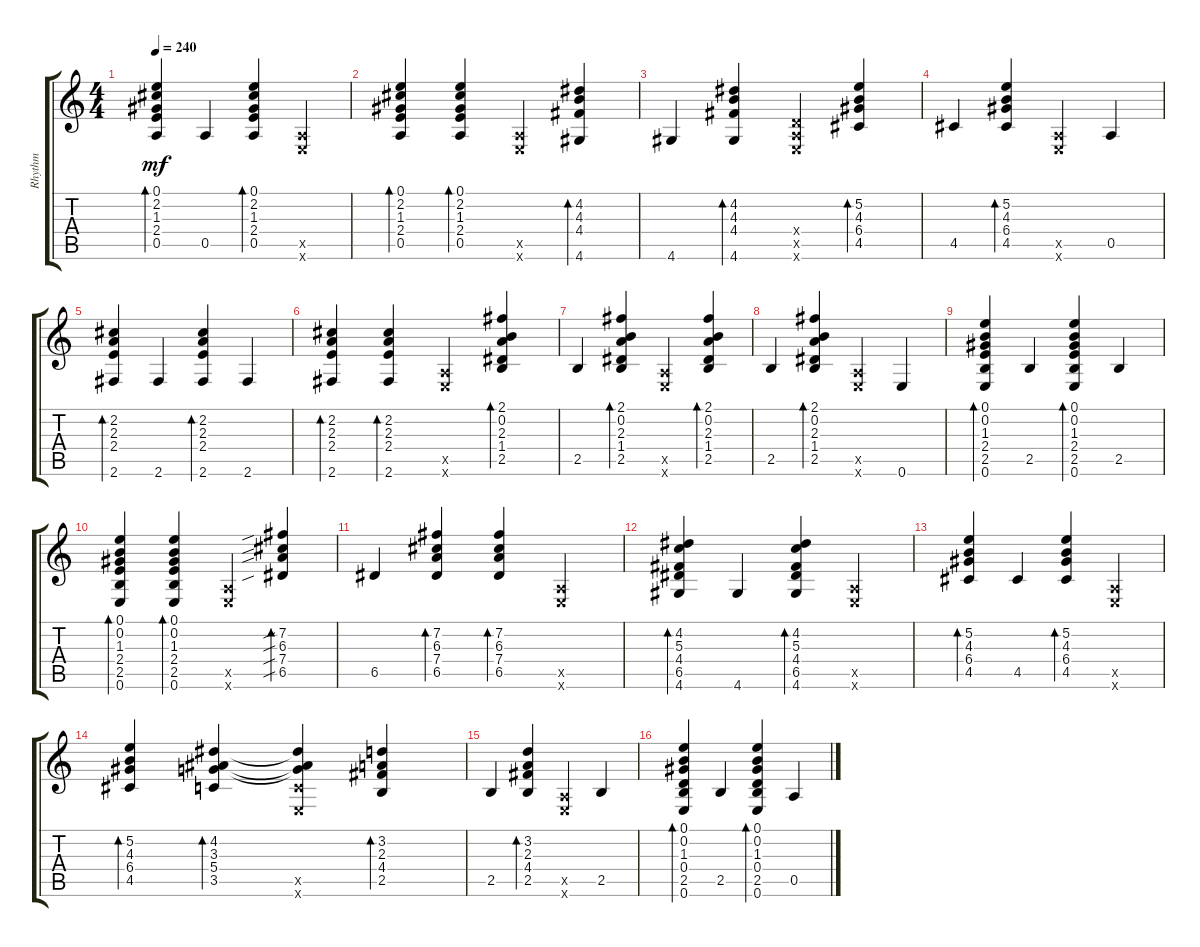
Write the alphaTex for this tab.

\track ("Rhythm" "Rhythm") {instrument acousticguitarsteel}
\staff {score tabs}
\tuning (E4 B3 G3 D3 A2 E2) {hide}
\ts (4 4)
\tempo 240
\clef g2
\ks c
(0.1 2.2 1.3 2.4 0.5).4{bd 60 dy mf} 0.5.4 (0.1 2.2 1.3 2.4 0.5).4{bd 60} (0.5{x} 0.6{x}).4 |
(0.1 2.2 1.3 2.4 0.5).4{bd 60} (0.1 2.2 1.3 2.4 0.5).4{bd 60} (0.5{x} 0.6{x}).4 (4.2 4.3 4.4 4.6).4{bd 60} |
4.6.4 (4.2 4.3 4.4 4.6).4{bd 60} (0.4{x} 0.5{x} 0.6{x}).4 (5.2 4.3 6.4 4.5).4{bd 60} |
4.5.4 (5.2 4.3 6.4 4.5).4{bd 60} (0.5{x} 0.6{x}).4 0.5.4 |
(2.2 2.3 2.4 2.6).4{bd 60} 2.6.4 (2.2 2.3 2.4 2.6).4{bd 60} 2.6.4 |
(2.2 2.3 2.4 2.6).4{bd 60} (2.2 2.3 2.4 2.6).4{bd 60} (0.5{x} 0.6{x}).4 (2.1 0.2 2.3 1.4 2.5).4{bd 60} |
2.5.4 (2.1 0.2 2.3 1.4 2.5).4{bd 60} (0.5{x} 0.6{x}).4 (2.1 0.2 2.3 1.4 2.5).4{bd 60} |
2.5.4 (2.1 0.2 2.3 1.4 2.5).4{bd 60} (0.5{x} 0.6{x}).4 0.6.4 |
(0.1 0.2 1.3 2.4 2.5 0.6).4{bd 60} 2.5.4 (0.1 0.2 1.3 2.4 2.5 0.6).4{bd 60} 2.5.4 |
(0.1 0.2 1.3 2.4 2.5 0.6).4{bd 60} (0.1 0.2 1.3 2.4 2.5 0.6).4{bd 60} (0.5{x} 0.6{x}).4 (7.2{sib} 6.3{sib} 7.4{sib} 6.5{sib}).4{bd 60} |
6.5.4 (7.2 6.3 7.4 6.5).4{bd 60} (7.2 6.3 7.4 6.5).4{bd 60} (0.5{x} 0.6{x}).4 |
(4.2 5.3 4.4 6.5 4.6).4{bd 60} 4.6.4 (4.2 5.3 4.4 6.5 4.6).4{bd 60} (0.5{x} 0.6{x}).4 |
(5.2 4.3 6.4 4.5).4{bd 60} 4.5.4 (5.2 4.3 6.4 4.5).4{bd 60} (0.5{x} 0.6{x}).4 |
(5.2 4.3 6.4 4.5).4{bd 60} (4.2 3.3 5.4 3.5).4{bd 60} (4.2{t} 3.3{t} 5.4{t} 3.5{x} 0.6{x}).4 (3.2 2.3 4.4 2.5).4{bd 60} |
2.5.4 (3.2 2.3 4.4 2.5).4{bd 60} (0.5{x} 0.6{x}).4 2.5.4 |
(0.1 0.2 1.3 0.4 2.5 0.6).4{bd 60} 2.5.4 (0.1 0.2 1.3 0.4 2.5 0.6).4{bd 60} 0.5.4
